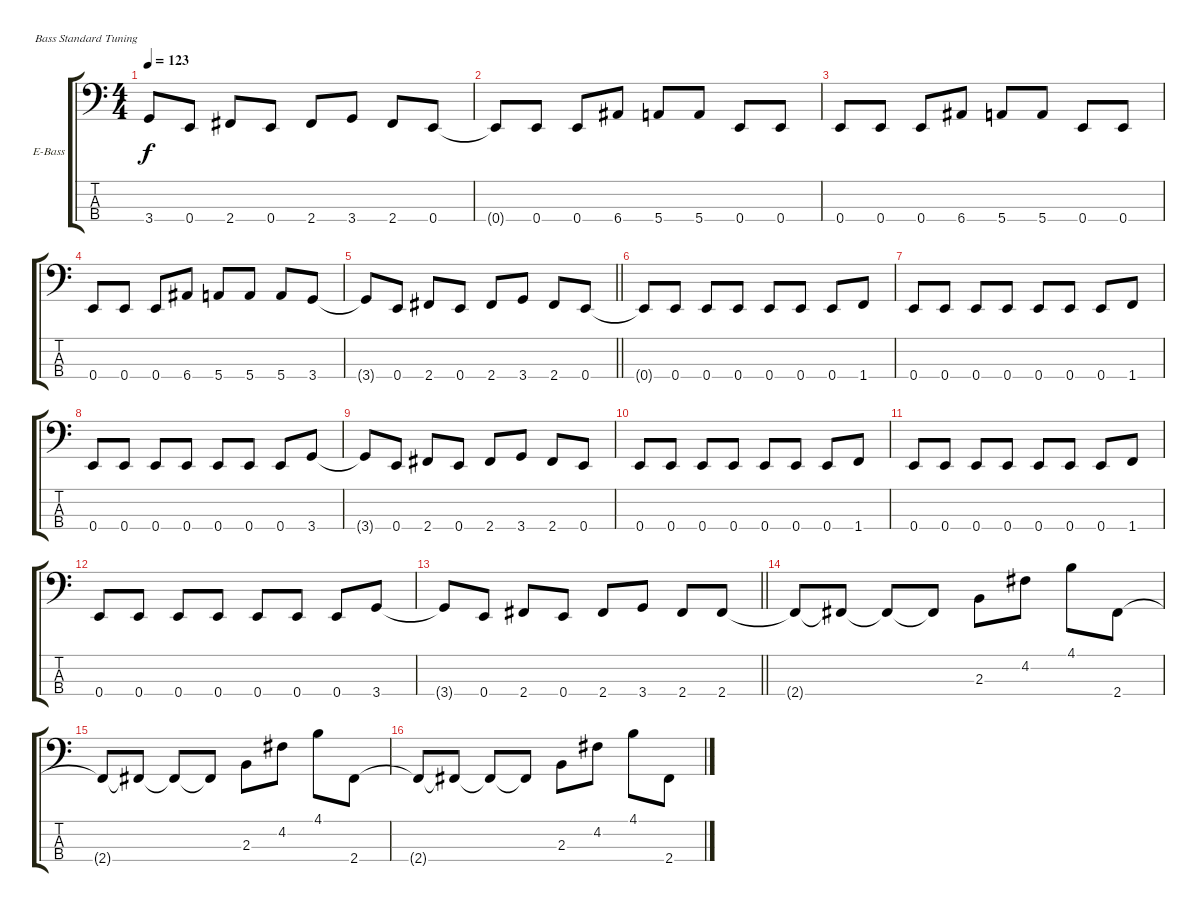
\bracketExtendMode groupsimilarinstruments
\firstSystemTrackNameOrientation horizontal
\otherSystemsTrackNameOrientation horizontal
\track ("Bass" "E-Bass") {instrument electricbasspick}
\staff {score tabs}
\tuning (G2 D2 A1 E1)
\ts (4 4)
\tempo 123
\clef f4
\ks c
3.4{t}.8{dy f} 0.4.8 2.4.8 0.4.8 2.4.8 3.4.8 2.4.8 0.4.8 |
0.4{t}.8 0.4.8 0.4.8 6.4.8 5.4.8 5.4.8 0.4.8 0.4.8 |
0.4.8 0.4.8 0.4.8 6.4.8 5.4.8 5.4.8 0.4.8 0.4.8 |
0.4.8 0.4.8 0.4.8 6.4.8 5.4.8 5.4.8 5.4.8 3.4.8 |
\barLineRight lightlight
3.4{t}.8 0.4.8 2.4.8 0.4.8 2.4.8 3.4.8 2.4.8 0.4.8 |
0.4{t}.8 0.4.8 0.4.8 0.4.8 0.4.8 0.4.8 0.4.8 1.4.8 |
0.4.8 0.4.8 0.4.8 0.4.8 0.4.8 0.4.8 0.4.8 1.4.8 |
0.4.8 0.4.8 0.4.8 0.4.8 0.4.8 0.4.8 0.4.8 3.4.8 |
3.4{t}.8 0.4.8 2.4.8 0.4.8 2.4.8 3.4.8 2.4.8 0.4.8 |
0.4.8 0.4.8 0.4.8 0.4.8 0.4.8 0.4.8 0.4.8 1.4.8 |
0.4.8 0.4.8 0.4.8 0.4.8 0.4.8 0.4.8 0.4.8 1.4.8 |
0.4.8 0.4.8 0.4.8 0.4.8 0.4.8 0.4.8 0.4.8 3.4.8 |
\barLineRight lightlight
3.4{t}.8 0.4.8 2.4.8 0.4.8 2.4.8 3.4.8 2.4.8 2.4.8 |
2.4{t}.8 2.4{t}.8 2.4{t}.8 2.4{t}.8 2.3.8 4.2.8 4.1.8 2.4.8 |
2.4{t}.8 2.4{t}.8 2.4{t}.8 2.4{t}.8 2.3.8 4.2.8 4.1.8 2.4.8 |
2.4{t}.8 2.4{t}.8 2.4{t}.8 2.4{t}.8 2.3.8 4.2.8 4.1.8 2.4.8
